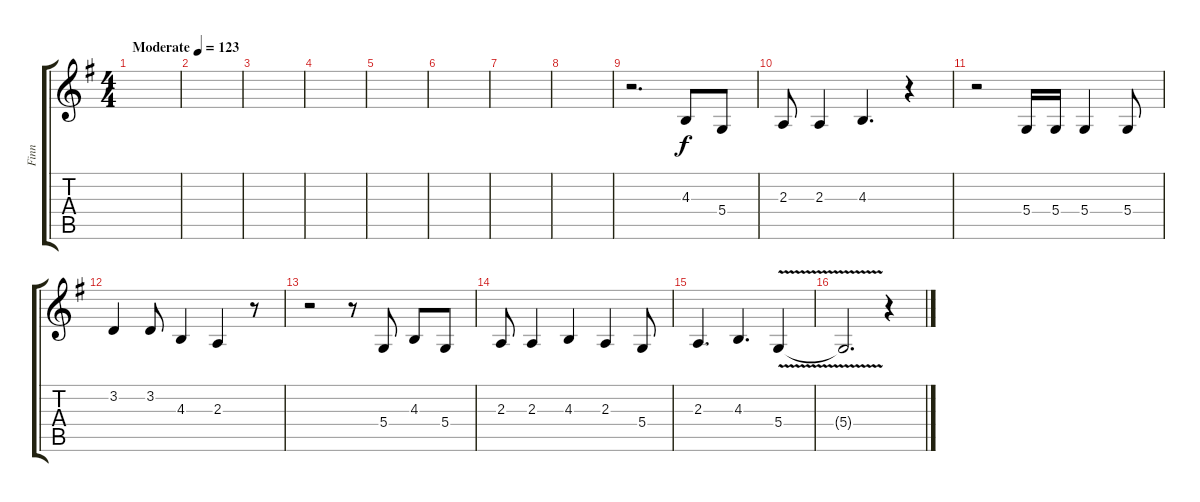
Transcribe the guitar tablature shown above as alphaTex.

\track ("Finn" "Finn") {instrument tenorsax}
\staff {score tabs}
\tuning (E4 B3 G3 D3 A2 E2) {hide}
\ts (4 4)
\tempo (123 "Moderate")
\clef g2
\ks g
|
|
|
|
|
|
|
|
r.2{d} 4.3.8 5.4.8 |
2.3.8 2.3.4 4.3.4{d} r.4 |
r.2 5.4.16 5.4.16 5.4.4 5.4.8 |
3.2.4 3.2.8 4.3.4 2.3.4 r.8 |
r.2 r.8 5.4.8 4.3.8 5.4.8 |
2.3.8 2.3.4 4.3.4 2.3.4 5.4.8 |
2.3.4{d} 4.3.4{d} 5.4{v}.4 |
5.4{t}.2{d} r.4
